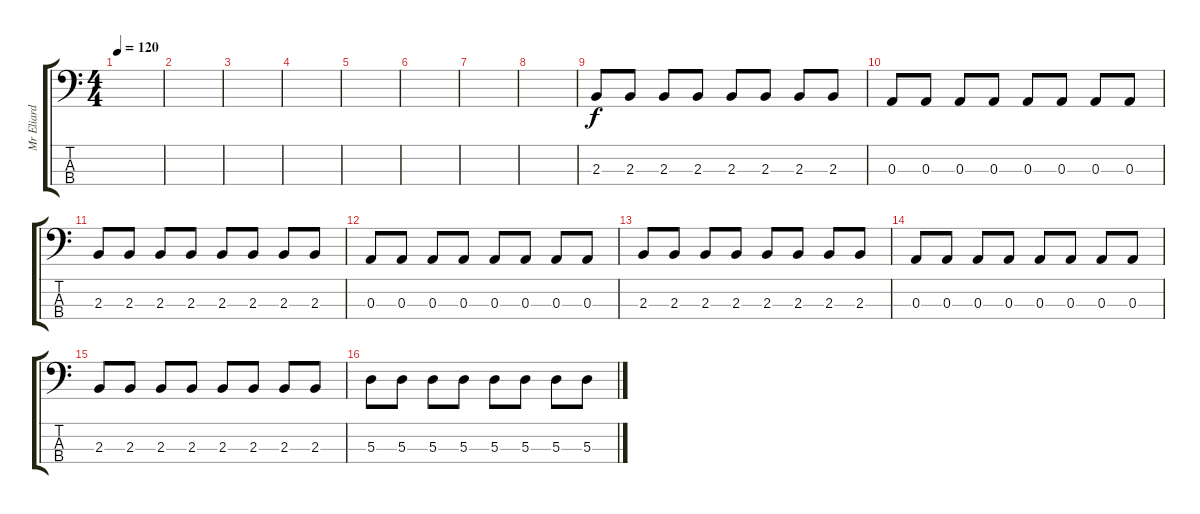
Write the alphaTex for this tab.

\track ("Mr Eliard" "Mr Eliard") {instrument electricbassfinger}
\staff {score tabs}
\tuning (G2 D2 A1 E1) {hide}
\ts (4 4)
\tempo 120
\clef f4
\ks c
|
|
|
|
|
|
|
|
2.3.8 2.3.8 2.3.8 2.3.8 2.3.8 2.3.8 2.3.8 2.3.8 |
0.3.8 0.3.8 0.3.8 0.3.8 0.3.8 0.3.8 0.3.8 0.3.8 |
2.3.8 2.3.8 2.3.8 2.3.8 2.3.8 2.3.8 2.3.8 2.3.8 |
0.3.8 0.3.8 0.3.8 0.3.8 0.3.8 0.3.8 0.3.8 0.3.8 |
2.3.8 2.3.8 2.3.8 2.3.8 2.3.8 2.3.8 2.3.8 2.3.8 |
0.3.8 0.3.8 0.3.8 0.3.8 0.3.8 0.3.8 0.3.8 0.3.8 |
2.3.8 2.3.8 2.3.8 2.3.8 2.3.8 2.3.8 2.3.8 2.3.8 |
5.3.8 5.3.8 5.3.8 5.3.8 5.3.8 5.3.8 5.3.8 5.3.8
